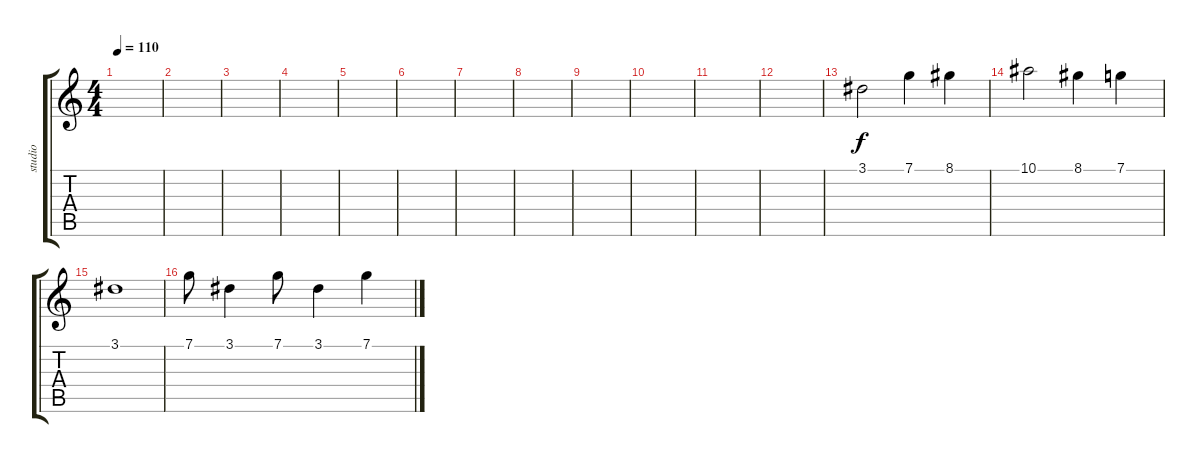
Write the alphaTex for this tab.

\track ("studio" "studio") {instrument acousticguitarsteel}
\staff {score tabs}
\tuning (C4 G3 Eb3 Bb2 F2 C2) {hide}
\ts (4 4)
\tempo 110
\clef g2
\ks c
|
|
|
|
|
|
|
|
|
|
|
|
3.1.2 7.1.4 8.1.4 |
10.1.2 8.1.4 7.1.4 |
3.1.1 |
7.1.8 3.1.4 7.1.8 3.1.4 7.1.4
